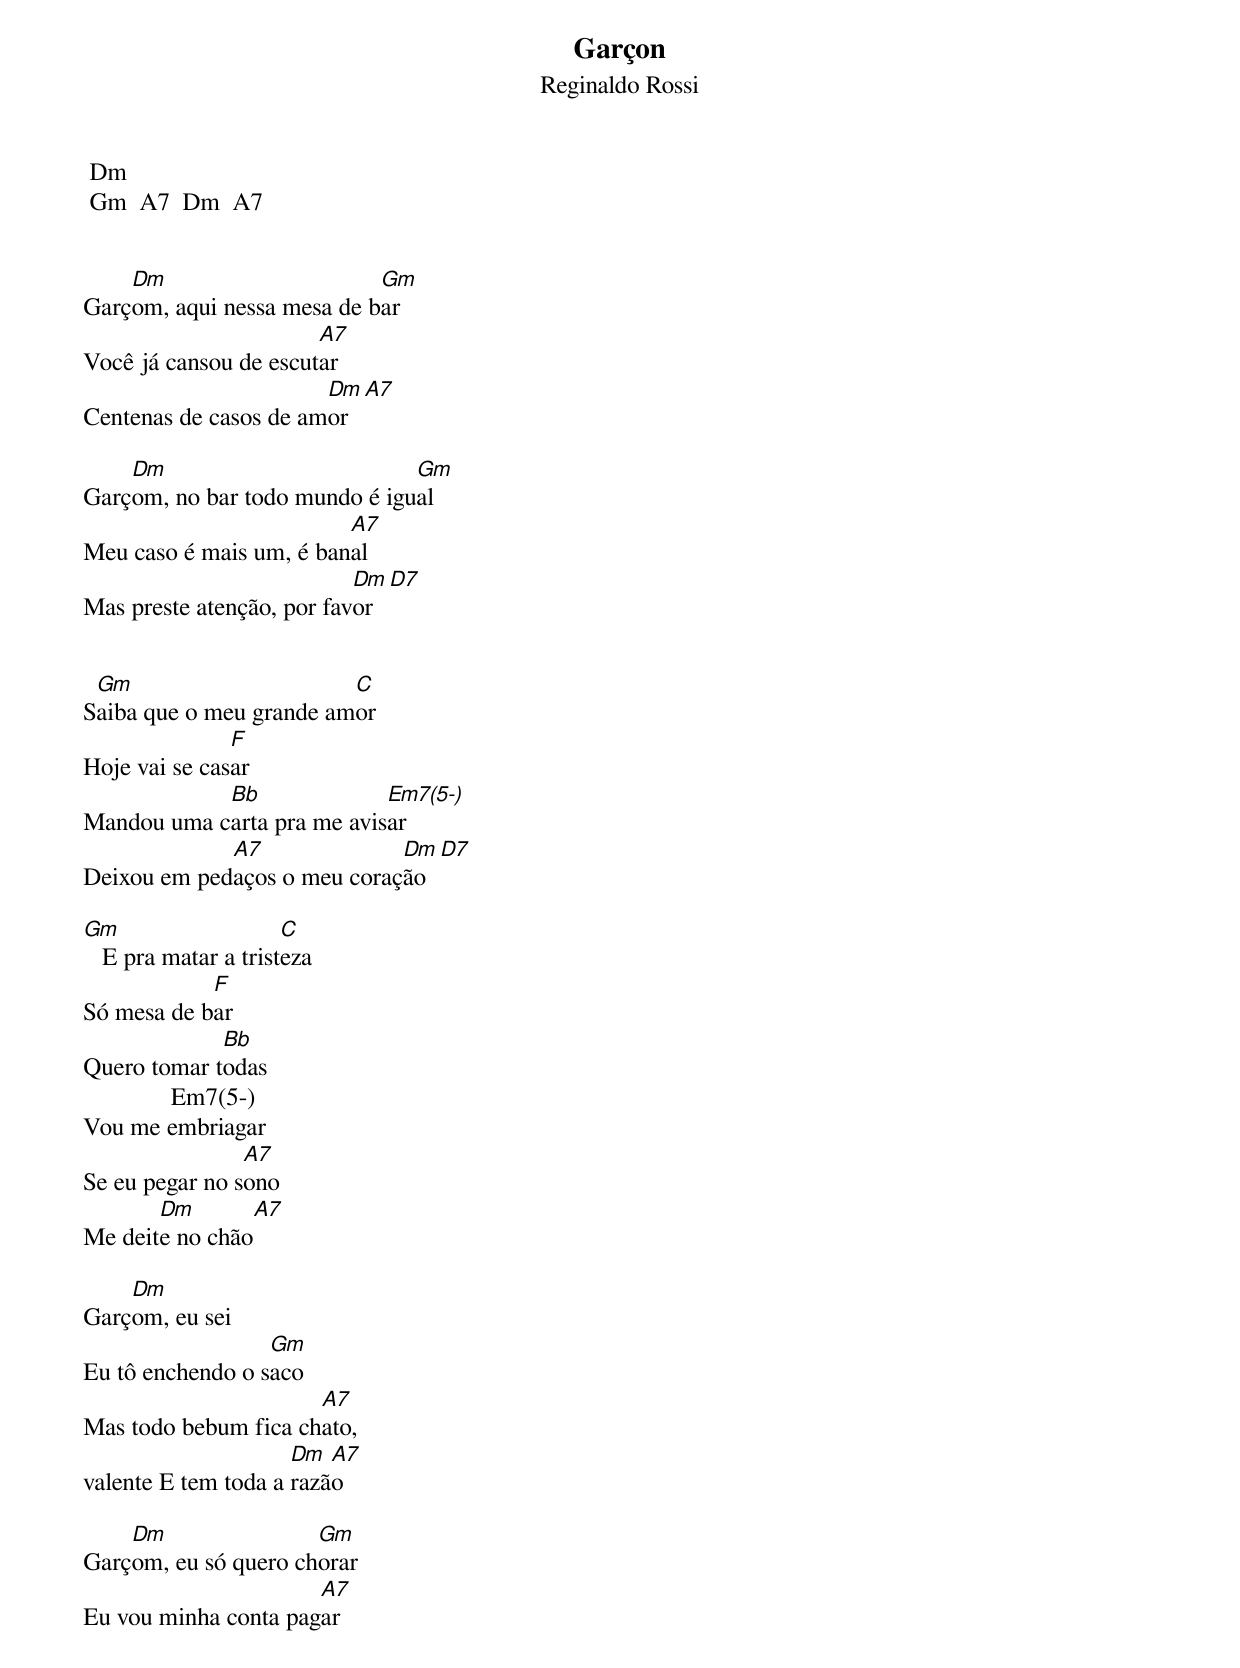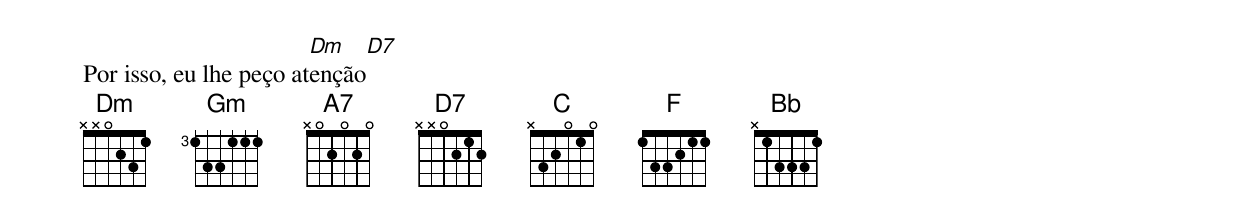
Garçon
Reginaldo Rossi


 Dm
 Gm  A7  Dm  A7


    Dm                      Gm
Garçom, aqui nessa mesa de bar
                       A7
Você já cansou de escutar
                       Dm  A7
Centenas de casos de amor

    Dm                         Gm
Garçom, no bar todo mundo é igual
                         A7
Meu caso é mais um, é banal
                           Dm  D7
Mas preste atenção, por favor


 Gm                      C
Saiba que o meu grande amor
               F
Hoje vai se casar
            Bb              Em7(5-)
Mandou uma carta pra me avisar
             A7              Dm  D7
Deixou em pedaços o meu coração

Gm                    C
   E pra matar a tristeza
            F
Só mesa de bar
             Bb
Quero tomar todas
              Em7(5-)
Vou me embriagar
                A7
Se eu pegar no sono
       Dm        A7
Me deite no chão

    Dm
Garçom, eu sei
                  Gm
Eu tô enchendo o saco
                      A7
Mas todo bebum fica chato,
                     Dm  A7
valente E tem toda a razão

    Dm                Gm
Garçom, eu só quero chorar
                      A7
Eu vou minha conta pagar
                        Dm    D7
Por isso, eu lhe peço atenção
